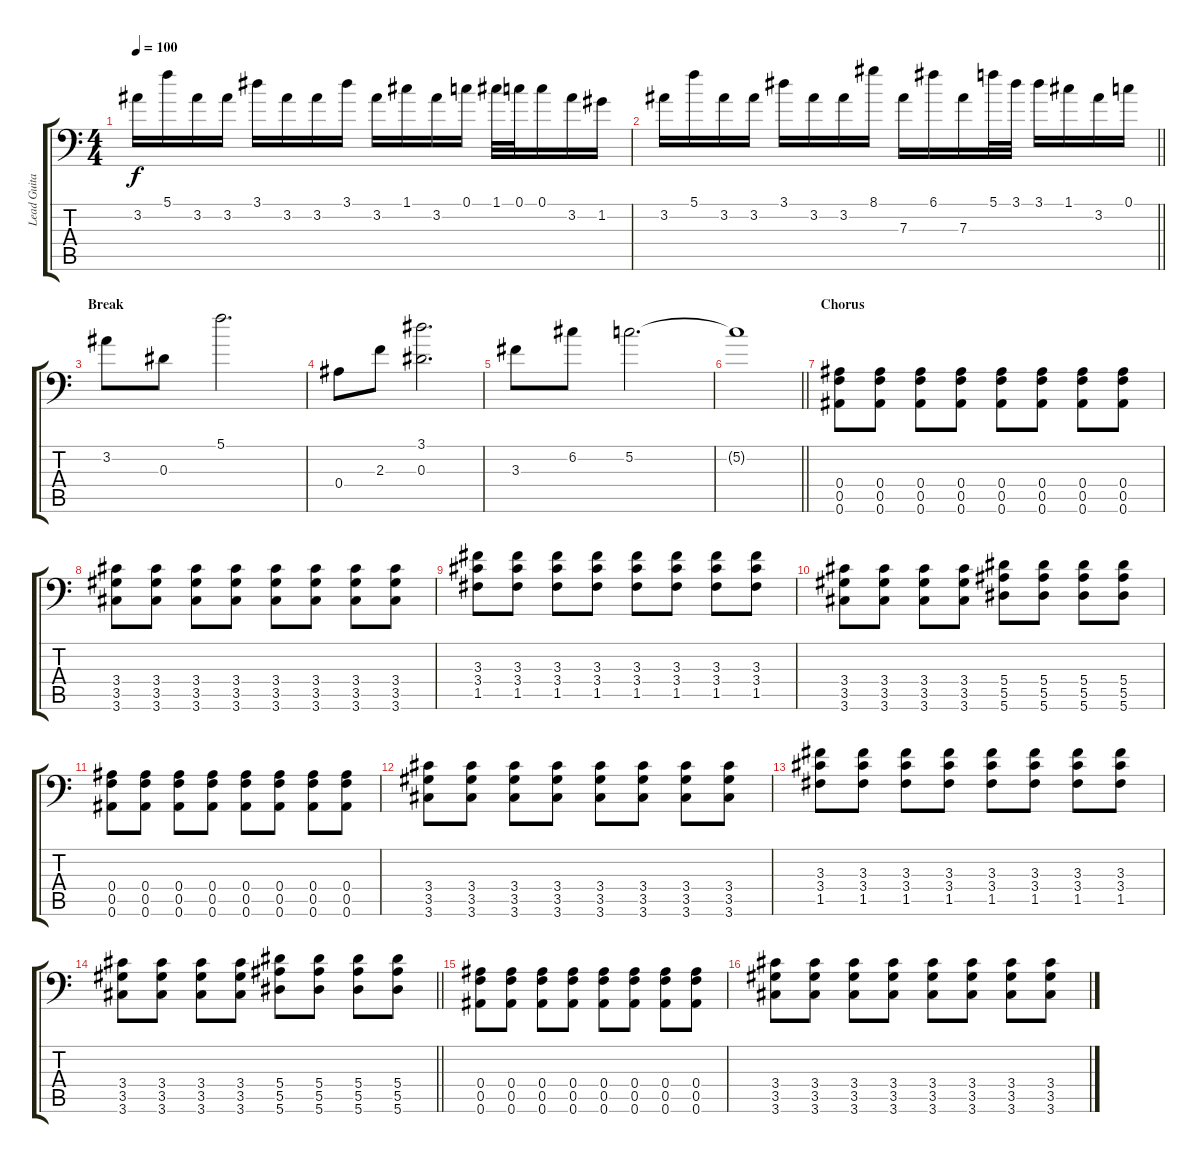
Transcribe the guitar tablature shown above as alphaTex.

\track ("Lead Guitar" "Lead Guita") {instrument distortionguitar}
\staff {score tabs}
\tuning (C4 G3 Eb3 Bb2 F2 Bb1) {hide}
\ts (4 4)
\tempo 100
\clef f4
\ks c
3.2.16{dy f} 5.1.16 3.2.16 3.2.16 3.1.16 3.2.16 3.2.16 3.1.16 3.2.16 1.1.16 3.2.16 0.1.16 1.1.32 0.1.32 0.1.16 3.2.16 1.2.16 |
\barLineRight lightlight
3.2.16 5.1.16 3.2.16 3.2.16 3.1.16 3.2.16 3.2.16 8.1.16 7.3.16 6.1.16 7.3.16 5.1.32 3.1.32 3.1.16 1.1.16 3.2.16 0.1.16 |
\section ("" "Break")
3.2.8{volume 5 instrument overdrivenguitar} 0.3.8 5.1.2{d} |
0.4.8 2.3.8 (3.1 0.3).2{d} |
3.3.8 6.2.8 5.2.2{d} |
\barLineRight lightlight
5.2{t}.1 |
\section ("" "Chorus")
(0.4 0.5 0.6).8{volume 13 balance 0 instrument distortionguitar} (0.4 0.5 0.6).8 (0.4 0.5 0.6).8 (0.4 0.5 0.6).8 (0.4 0.5 0.6).8 (0.4 0.5 0.6).8 (0.4 0.5 0.6).8 (0.4 0.5 0.6).8 |
(3.4 3.5 3.6).8 (3.4 3.5 3.6).8 (3.4 3.5 3.6).8 (3.4 3.5 3.6).8 (3.4 3.5 3.6).8 (3.4 3.5 3.6).8 (3.4 3.5 3.6).8 (3.4 3.5 3.6).8 |
(3.3 3.4 1.5).8 (3.3 3.4 1.5).8 (3.3 3.4 1.5).8 (3.3 3.4 1.5).8 (3.3 3.4 1.5).8 (3.3 3.4 1.5).8 (3.3 3.4 1.5).8 (3.3 3.4 1.5).8 |
(3.4 3.5 3.6).8 (3.4 3.5 3.6).8 (3.4 3.5 3.6).8 (3.4 3.5 3.6).8 (5.4 5.5 5.6).8 (5.4 5.5 5.6).8 (5.4 5.5 5.6).8 (5.4 5.5 5.6).8 |
(0.4 0.5 0.6).8 (0.4 0.5 0.6).8 (0.4 0.5 0.6).8 (0.4 0.5 0.6).8 (0.4 0.5 0.6).8 (0.4 0.5 0.6).8 (0.4 0.5 0.6).8 (0.4 0.5 0.6).8 |
(3.4 3.5 3.6).8 (3.4 3.5 3.6).8 (3.4 3.5 3.6).8 (3.4 3.5 3.6).8 (3.4 3.5 3.6).8 (3.4 3.5 3.6).8 (3.4 3.5 3.6).8 (3.4 3.5 3.6).8 |
(3.3 3.4 1.5).8 (3.3 3.4 1.5).8 (3.3 3.4 1.5).8 (3.3 3.4 1.5).8 (3.3 3.4 1.5).8 (3.3 3.4 1.5).8 (3.3 3.4 1.5).8 (3.3 3.4 1.5).8 |
\barLineRight lightlight
(3.4 3.5 3.6).8 (3.4 3.5 3.6).8 (3.4 3.5 3.6).8 (3.4 3.5 3.6).8 (5.4 5.5 5.6).8 (5.4 5.5 5.6).8 (5.4 5.5 5.6).8 (5.4 5.5 5.6).8 |
(0.4 0.5 0.6).8 (0.4 0.5 0.6).8 (0.4 0.5 0.6).8 (0.4 0.5 0.6).8 (0.4 0.5 0.6).8 (0.4 0.5 0.6).8 (0.4 0.5 0.6).8 (0.4 0.5 0.6).8 |
(3.4 3.5 3.6).8 (3.4 3.5 3.6).8 (3.4 3.5 3.6).8 (3.4 3.5 3.6).8 (3.4 3.5 3.6).8 (3.4 3.5 3.6).8 (3.4 3.5 3.6).8 (3.4 3.5 3.6).8
